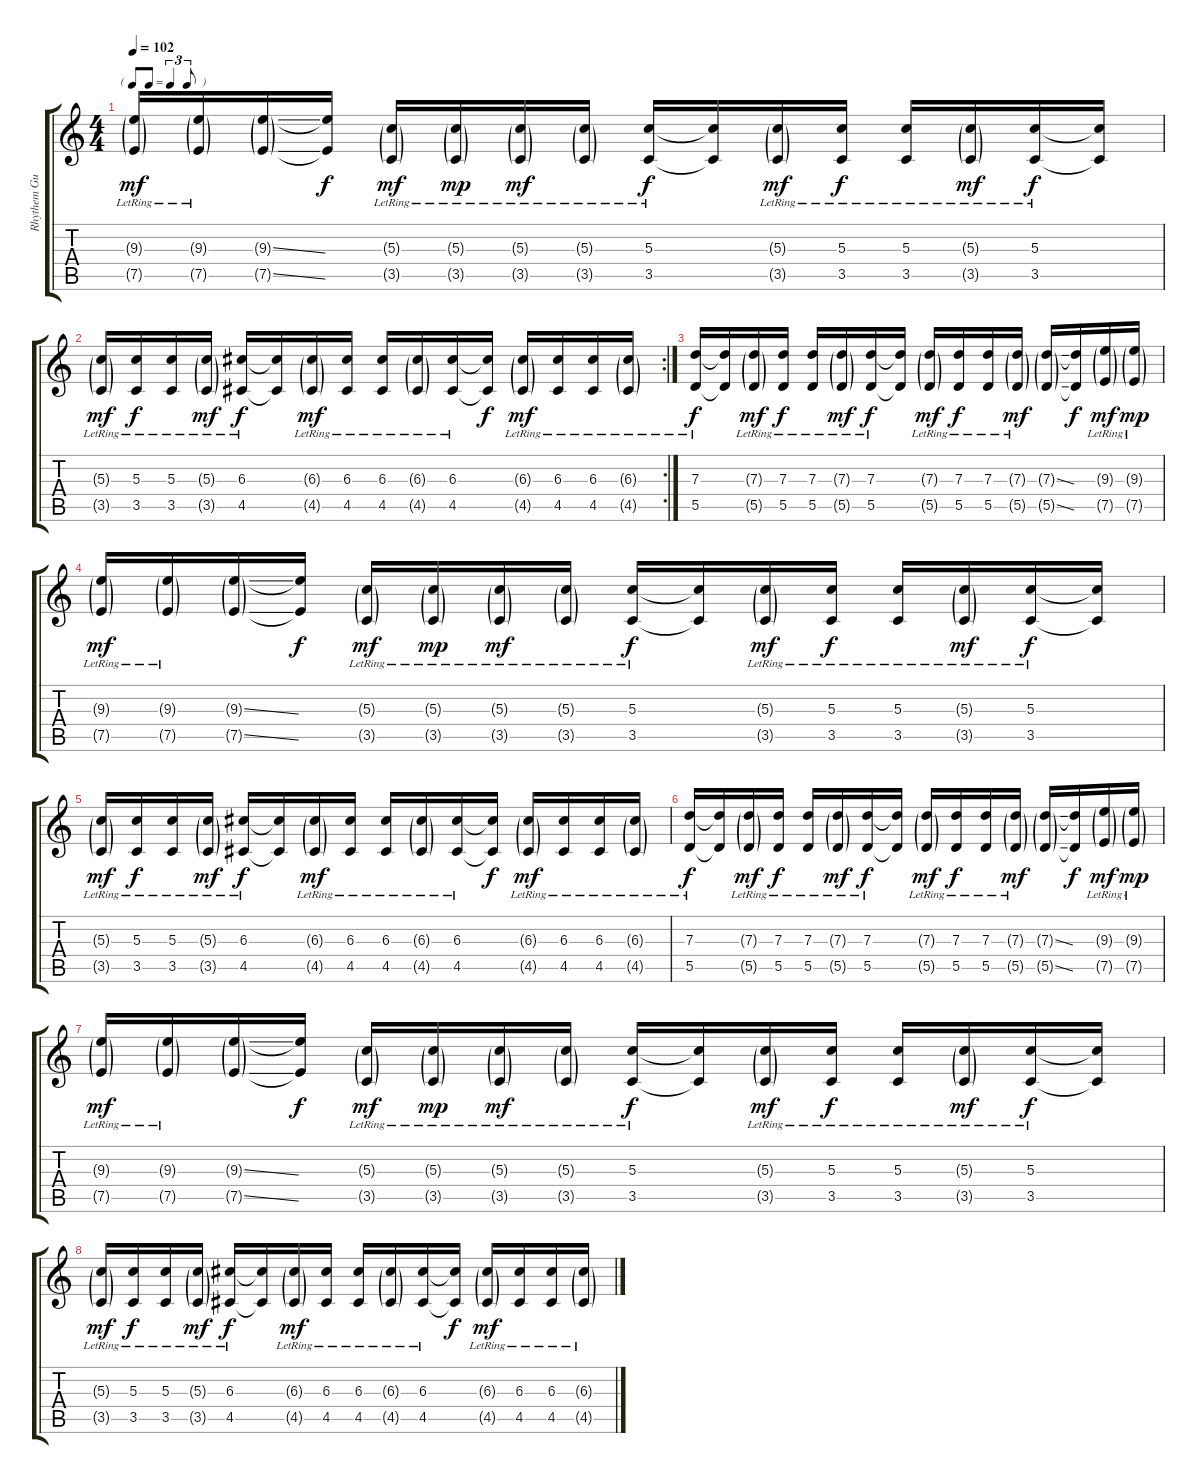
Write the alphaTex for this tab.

\track ("Rhythem Guitar" "Rhythem Gu") {instrument overdrivenguitar}
\staff {score tabs}
\tuning (E4 B3 G3 D3 A2 E2) {hide}
\ts (4 4)
\tf triplet8th
\tempo 102
\clef g2
\ks c
(9.3{g lr} 7.5{g lr}).16{dy mf} (9.3{g lr} 7.5{g lr}).16 (9.3{ss g} 7.5{ss g}).16 (9.3{t} 7.5{t}).16{dy f} (5.3{g lr} 3.5{g lr}).16{dy mf} (5.3{g lr} 3.5{g lr}).16{dy mp} (5.3{g lr} 3.5{g lr}).16{dy mf} (5.3{g lr} 3.5{g lr}).16 (5.3{lr} 3.5{lr}).16{dy f} (5.3{t} 3.5{t}).16 (5.3{g lr} 3.5{g lr}).16{dy mf} (5.3{lr} 3.5{lr}).16{dy f} (5.3{lr} 3.5{lr}).16 (5.3{g lr} 3.5{g lr}).16{dy mf} (5.3{lr} 3.5{lr}).16{dy f} (5.3{t} 3.5{t}).16 |
\rc 2
(5.3{g lr} 3.5{g lr}).16{dy mf} (5.3{lr} 3.5{lr}).16{dy f} (5.3{lr} 3.5{lr}).16 (5.3{g lr} 3.5{g lr}).16{dy mf} (6.3{lr} 4.5{lr}).16{dy f} (6.3{t} 4.5{t}).16 (6.3{g lr} 4.5{g lr}).16{dy mf} (6.3{lr} 4.5{lr}).16 (6.3{lr} 4.5{lr}).16 (6.3{g lr} 4.5{g lr}).16 (6.3{lr} 4.5{lr}).16 (6.3{t} 4.5{t}).16{dy f} (6.3{g lr} 4.5{g lr}).16{dy mf} (6.3{lr} 4.5{lr}).16 (6.3{lr} 4.5{lr}).16 (6.3{g lr} 4.5{g lr}).16 |
(7.3{lr} 5.5{lr}).16{dy f} (7.3{t} 5.5{t}).16 (7.3{g lr} 5.5{g lr}).16{dy mf} (7.3{lr} 5.5{lr}).16{dy f} (7.3{lr} 5.5{lr}).16 (7.3{g lr} 5.5{g lr}).16{dy mf} (7.3{lr} 5.5{lr}).16{dy f} (7.3{t} 5.5{t}).16 (7.3{g lr} 5.5{g lr}).16{dy mf} (7.3{lr} 5.5{lr}).16{dy f} (7.3{lr} 5.5{lr}).16 (7.3{g lr} 5.5{g lr}).16{dy mf} (7.3{ss g} 5.5{ss g}).16 (7.3{t} 5.5{t}).16{dy f} (9.3{g lr} 7.5{g lr}).16{dy mf} (9.3{g lr} 7.5{g lr}).16{dy mp} |
(9.3{g lr} 7.5{g lr}).16{dy mf} (9.3{g lr} 7.5{g lr}).16 (9.3{ss g} 7.5{ss g}).16 (9.3{t} 7.5{t}).16{dy f} (5.3{g lr} 3.5{g lr}).16{dy mf} (5.3{g lr} 3.5{g lr}).16{dy mp} (5.3{g lr} 3.5{g lr}).16{dy mf} (5.3{g lr} 3.5{g lr}).16 (5.3{lr} 3.5{lr}).16{dy f} (5.3{t} 3.5{t}).16 (5.3{g lr} 3.5{g lr}).16{dy mf} (5.3{lr} 3.5{lr}).16{dy f} (5.3{lr} 3.5{lr}).16 (5.3{g lr} 3.5{g lr}).16{dy mf} (5.3{lr} 3.5{lr}).16{dy f} (5.3{t} 3.5{t}).16 |
(5.3{g lr} 3.5{g lr}).16{dy mf} (5.3{lr} 3.5{lr}).16{dy f} (5.3{lr} 3.5{lr}).16 (5.3{g lr} 3.5{g lr}).16{dy mf} (6.3{lr} 4.5{lr}).16{dy f} (6.3{t} 4.5{t}).16 (6.3{g lr} 4.5{g lr}).16{dy mf} (6.3{lr} 4.5{lr}).16 (6.3{lr} 4.5{lr}).16 (6.3{g lr} 4.5{g lr}).16 (6.3{lr} 4.5{lr}).16 (6.3{t} 4.5{t}).16{dy f} (6.3{g lr} 4.5{g lr}).16{dy mf} (6.3{lr} 4.5{lr}).16 (6.3{lr} 4.5{lr}).16 (6.3{g lr} 4.5{g lr}).16 |
(7.3{lr} 5.5{lr}).16{dy f} (7.3{t} 5.5{t}).16 (7.3{g lr} 5.5{g lr}).16{dy mf} (7.3{lr} 5.5{lr}).16{dy f} (7.3{lr} 5.5{lr}).16 (7.3{g lr} 5.5{g lr}).16{dy mf} (7.3{lr} 5.5{lr}).16{dy f} (7.3{t} 5.5{t}).16 (7.3{g lr} 5.5{g lr}).16{dy mf} (7.3{lr} 5.5{lr}).16{dy f} (7.3{lr} 5.5{lr}).16 (7.3{g lr} 5.5{g lr}).16{dy mf} (7.3{ss g} 5.5{ss g}).16 (7.3{t} 5.5{t}).16{dy f} (9.3{g lr} 7.5{g lr}).16{dy mf} (9.3{g lr} 7.5{g lr}).16{dy mp} |
(9.3{g lr} 7.5{g lr}).16{dy mf} (9.3{g lr} 7.5{g lr}).16 (9.3{ss g} 7.5{ss g}).16 (9.3{t} 7.5{t}).16{dy f} (5.3{g lr} 3.5{g lr}).16{dy mf} (5.3{g lr} 3.5{g lr}).16{dy mp} (5.3{g lr} 3.5{g lr}).16{dy mf} (5.3{g lr} 3.5{g lr}).16 (5.3{lr} 3.5{lr}).16{dy f} (5.3{t} 3.5{t}).16 (5.3{g lr} 3.5{g lr}).16{dy mf} (5.3{lr} 3.5{lr}).16{dy f} (5.3{lr} 3.5{lr}).16 (5.3{g lr} 3.5{g lr}).16{dy mf} (5.3{lr} 3.5{lr}).16{dy f} (5.3{t} 3.5{t}).16 |
(5.3{g lr} 3.5{g lr}).16{dy mf} (5.3{lr} 3.5{lr}).16{dy f} (5.3{lr} 3.5{lr}).16 (5.3{g lr} 3.5{g lr}).16{dy mf} (6.3{lr} 4.5{lr}).16{dy f} (6.3{t} 4.5{t}).16 (6.3{g lr} 4.5{g lr}).16{dy mf} (6.3{lr} 4.5{lr}).16 (6.3{lr} 4.5{lr}).16 (6.3{g lr} 4.5{g lr}).16 (6.3{lr} 4.5{lr}).16 (6.3{t} 4.5{t}).16{dy f} (6.3{g lr} 4.5{g lr}).16{dy mf} (6.3{lr} 4.5{lr}).16 (6.3{lr} 4.5{lr}).16 (6.3{g lr} 4.5{g lr}).16
